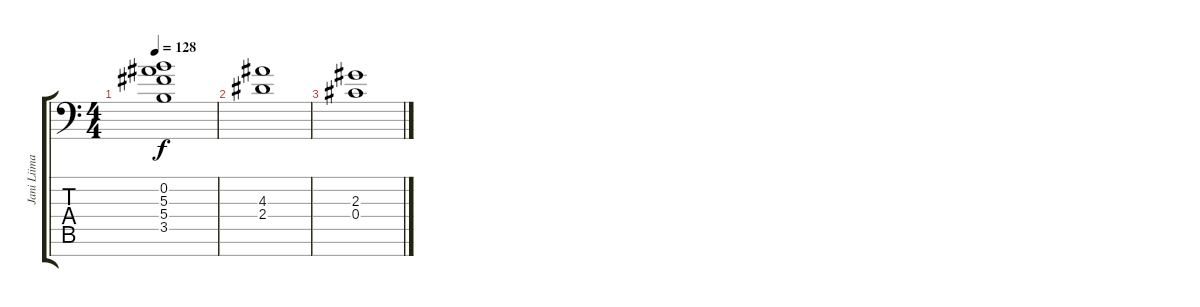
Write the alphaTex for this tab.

\track ("Jani Liimatainen - Guitar" "Jani Liima") {instrument distortionguitar}
\staff {score tabs}
\tuning (Eb4 Bb3 Gb3 Db3 Ab2 Eb2 Bb1) {hide}
\ts (4 4)
\tempo 128
\clef f4
\ks c
(0.2{t} 5.3 5.4 3.5).1{dy f} |
(4.3 2.4).1 |
(2.3 0.4).1
